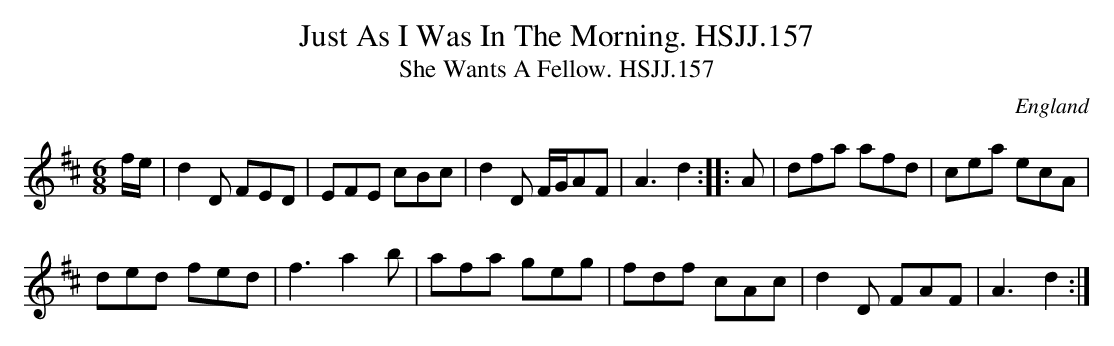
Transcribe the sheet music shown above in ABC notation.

X:1
T:Just As I Was In The Morning. HSJJ.157
T:She Wants A Fellow. HSJJ.157
M:6/8
L:1/8
O:England
K:D
f/e/|d2D FED|EFE cBc|d2D F/G/AF|A3d2:|
|:A|dfa afd|cea ecA|!ded fed|f3a2b|afa geg|fdf cAc|d2D FAF|A3d2:|]
